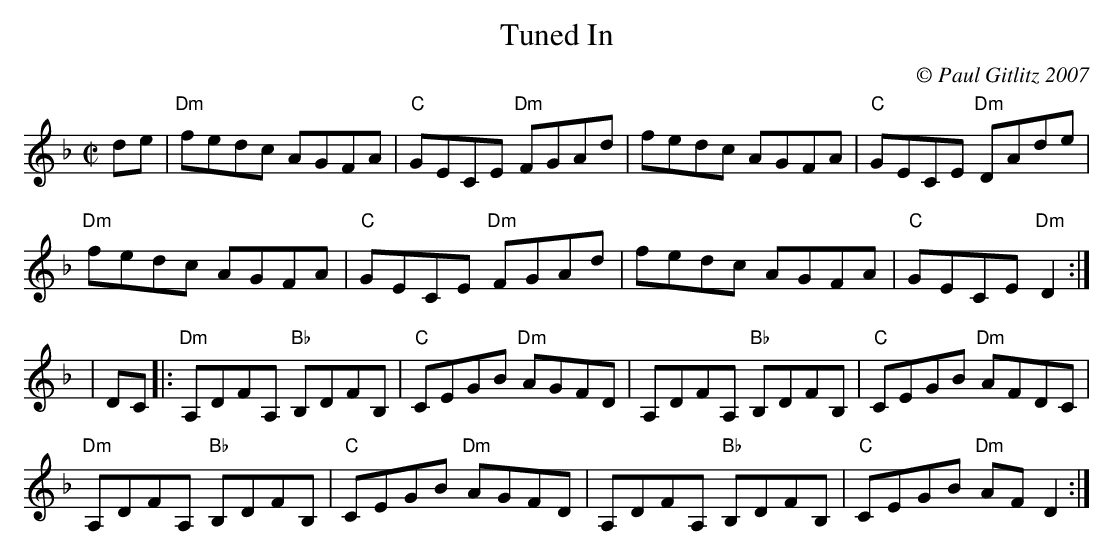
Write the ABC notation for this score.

X:1
T:Tuned In
M:C|
C:© Paul Gitlitz 2007
K:Dm
de|"Dm"fedc AGFA|"C"GECE "Dm"FGAd|fedc AGFA|"C"GECE "Dm"DAde|!
"Dm"fedc AGFA|"C"GECE "Dm"FGAd|fedc AGFA|"C"GECE "Dm"D2:|!
|DC|:"Dm"A,DFA, "Bb"B,DFB,|"C"CEGB "Dm"AGFD|A,DFA, "Bb"B,DFB,|"C"CEGB "Dm"AFDC|!
"Dm"A,DFA, "Bb"B,DFB,|"C"CEGB "Dm"AGFD|A,DFA, "Bb"B,DFB,|"C"CEGB "Dm"AFD2:|]
